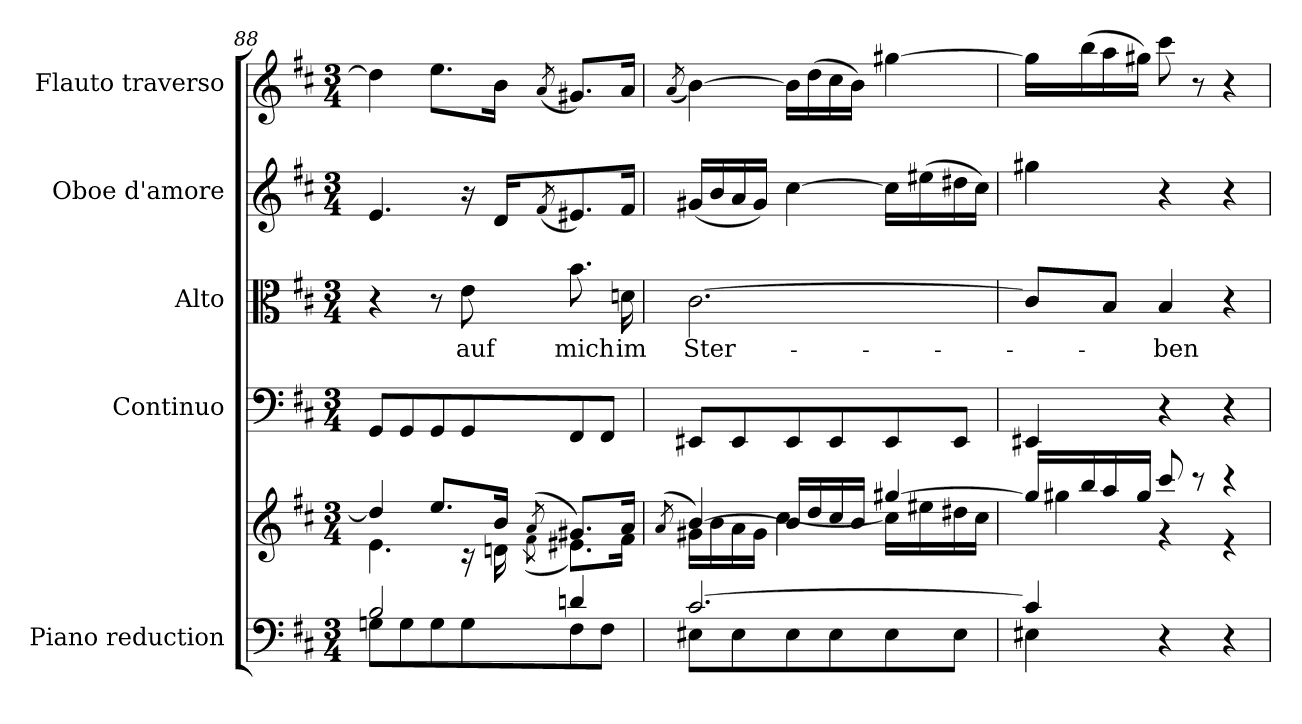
**kern	**kern	**kern	**kern	**text	**kern	**kern
*part5	*part5	*part4	*part3	*part3	*part2	*part1
*staff6	*staff5	*staff4	*staff3	*staff3	*staff2	*staff1
*I"Piano reduction	*	*I"Continuo	*I"Alto	*	*I"Oboe d'amore	*I"Flauto traverso
*I'Pno	*	*	*	*	*I'Ob	*I'Fl
!!LO:PB:g=z
*clefF4	*clefG2	*clefF4	*clefC3	*	*clefG2	*clefG2
*k[f#c#]	*k[f#c#]	*k[f#c#]	*k[f#c#]	*	*k[f#c#]	*k[f#c#]
*M3/4	*M3/4	*M3/4	*M3/4	*	*M3/4	*M3/4
=88	=88	=88	=88	=88	=88	=88
*^	*^	*	*	*	*	*
2B/	8Gn\L	4dd#/]	4.e\	8GG/L	4r	.	4.e/	4dd#\]
.	8G\	.	.	8GG/	.	.	.	.
.	8G\	8.ee/L	.	8GG/	8r	.	.	8.ee\L
!	!	!	!	!	!	!LO:LY:b	!	!
.	8G\	.	16r	8GG/	8e\	auf	16r	.
.	.	16b/Jk	16dn\	.	.	.	16d/KL	16b\Jk
.	.	(>8qa/	(<8qf#\	.	.	.	(8qf#/	(8qa/
!	!	!	!	!	!	!LO:LY:b	!	!
4dn/	8F#\	8.g#X/L)	8.e#X\L)	8FF#/	8.b\	mich	8.e#X/)	8.g#X/L)
.	8F#\J	.	.	8FF#/J	.	.	.	.
!	!	!	!	!	!	!LO:LY:b	!	!
.	.	16a/Jk	16f#\Jk	.	16dn\	im	16f#/Jk	16a/Jk
=89	=89	=89	=89	=89	=89	=89	=89	=89
.	.	(>8qa/	.	.	.	.	.	(8qa/
!	!	!	!	!	!	!LO:LY:b	!	!
[2.c#/	8E#X\L	[4b/)	16g#X\LL	8EE#X/L	[2.c#\	Ster-	(16g#X/LL	[4b\)
.	.	.	16b\	.	.	.	16b/	.
.	8E#\	.	16a\	8EE#/	.	.	16a/	.
.	.	.	16g#\JJ	.	.	.	16g#/JJ)	.
.	8E#\	16b/LL]	[4cc#\	8EE#/	.	.	[4cc#\	16b\LL]
.	.	16dd/	.	.	.	.	.	(16dd\
.	8E#\	16cc#/	.	8EE#/	.	.	.	16cc#\
.	.	16b/JJ	.	.	.	.	.	16b\JJ)
.	8E#\	[4gg#X/	16cc#\LL]	8EE#/	.	.	16cc#\LL]	[4gg#X\
.	.	.	16ee#X\	.	.	.	(16ee#X\	.
.	8E#\J	.	16dd#X\	8EE#/J	.	.	16dd#X\	.
.	.	.	16cc#\JJ	.	.	.	16cc#\JJ)	.
=90	=90	=90	=90	=90	=90	=90	=90	=90
4c#/]	4E#X\	16gg#/LL]	4gg#X\	4EE#X/	8c#/L]	.	4gg#X\	16gg#\LL]
.	.	16bb/	.	.	.	.	.	(16bb\
.	.	16aa/	.	.	8B/J	.	.	16aa\
.	.	16gg#/JJ	.	.	.	.	.	16gg#X\JJ)
!	!	!	!	!	!	!LO:LY:b	!	!
4r	4ryy	8ccc#/	4r	4r	4B/	-ben	4r	8ccc#\
.	.	8r	.	.	.	.	.	8r
4r	4ryy	4r	4r	4r	4r	.	4r	4r
*v	*v	*	*	*	*	*	*	*
*	*v	*v	*	*	*	*	*
=	=	=	=	=	=	=
*-	*-	*-	*-	*-	*-	*-
